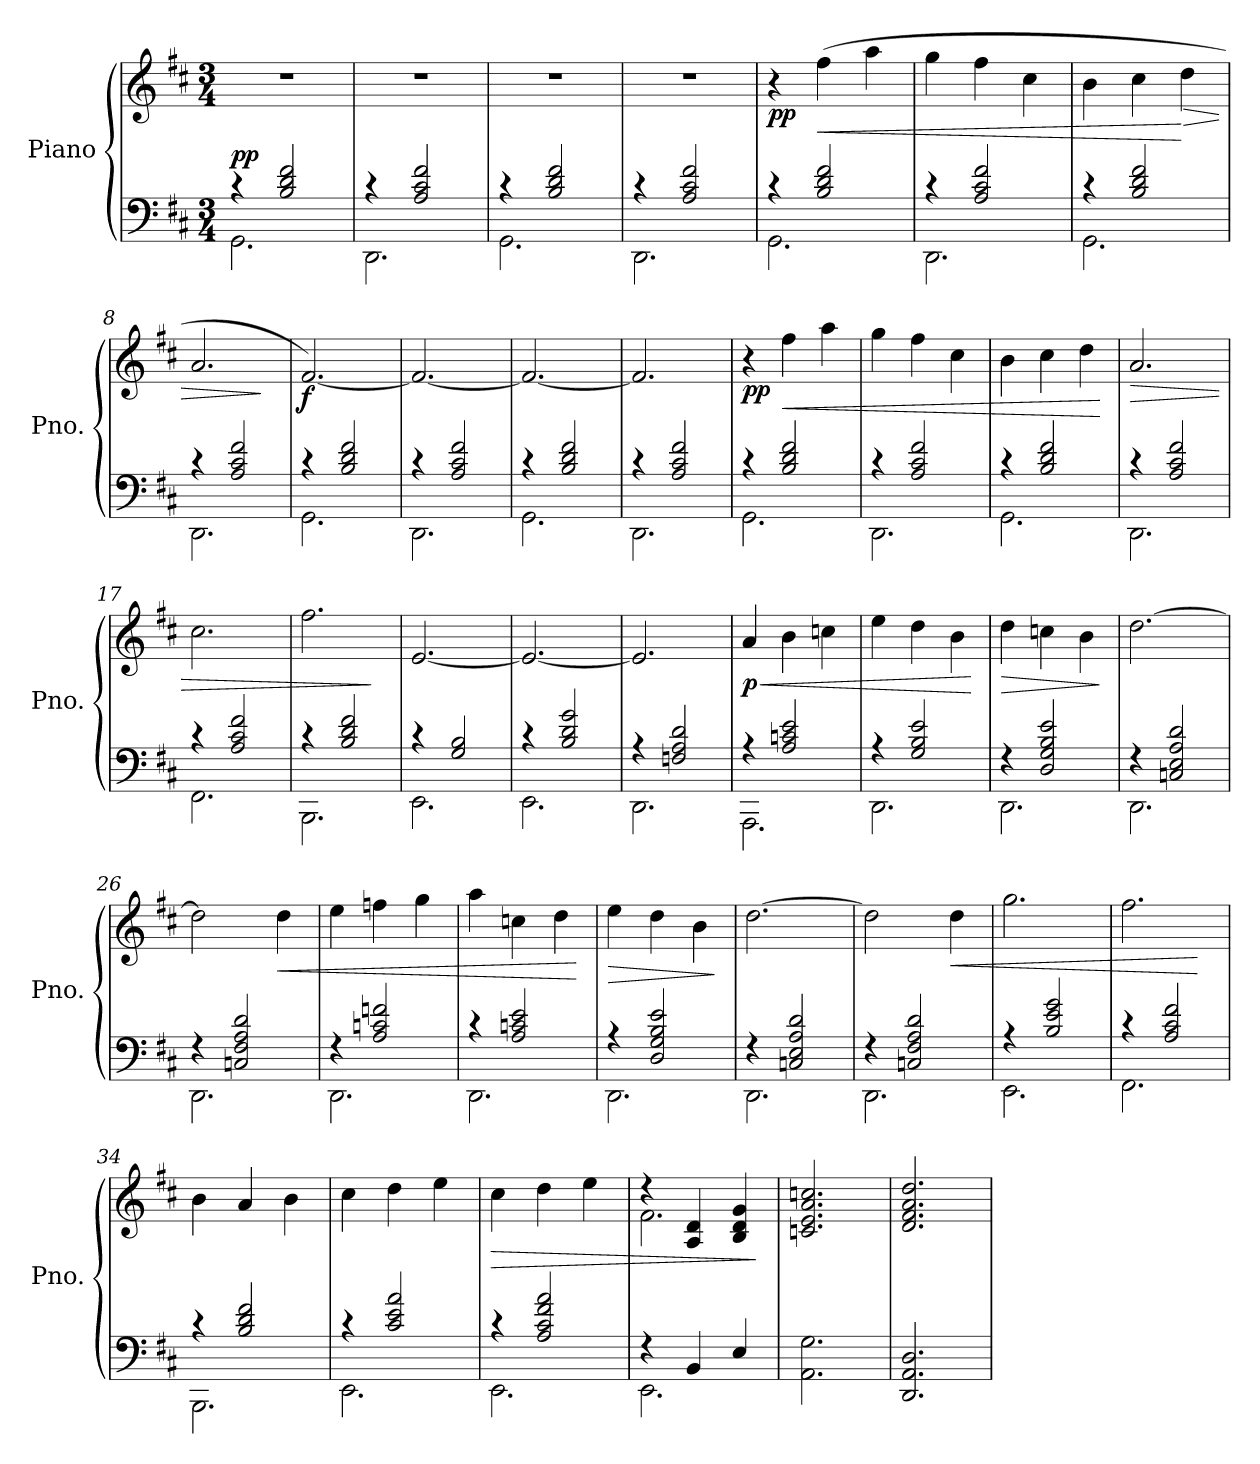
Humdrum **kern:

**kern	**kern	**dynam
*part1	*part1	*part1
*staff2	*staff1	*staff1/2
*I"Piano	*	*
*I'Pno.	*	*
*clefF4	*clefG2	*
*k[f#c#]	*k[f#c#]	*
*M3/4	*M3/4	*
*MM66	*MM66	*
=1	=1	=1
*^	*	*
!	!	!	!LO:DY:a=2
4r	2.GG\	2.r	pp
2B/ 2d/ 2f#/	.	.	.
=2	=2	=2	=2
4r	2.DD\	2.r	.
2A/ 2c#/ 2f#/	.	.	.
=3	=3	=3	=3
4r	2.GG\	2.r	.
2B/ 2d/ 2f#/	.	.	.
=4	=4	=4	=4
4r	2.DD\	2.r	.
2A/ 2c#/ 2f#/	.	.	.
=5	=5	=5	=5
!	!	!	!LO:DY:b
4r	2.GG\	4r	pp
!	!	!	!LO:HP:b
2B/ 2d/ 2f#/	.	(>4ff#\	<
.	.	4aa\	.
=6	=6	=6	=6
4r	2.DD\	4gg\	.
2A/ 2c#/ 2f#/	.	4ff#\	.
.	.	4cc#\	.
=7	=7	=7	=7
4r	2.GG\	4b\	.
2B/ 2d/ 2f#/	.	4cc#\	.
!	!	!	!LO:HP:n=1:b
.	.	4dd\	[ >
=8	=8	=8	=8
4r	2.DD\	2.a/	.
2A/ 2c#/ 2f#/	.	.	.
*v	*v	*	*
.	.	]
!!LO:LB:g=z
=9	=9	=9
*^	*	*
!	!	!	!LO:DY:b
4r	2.GG\	[2.f#/)	f
2B/ 2d/ 2f#/	.	.	.
=10	=10	=10	=10
4r	2.DD\	2.f#/_	.
2A/ 2c#/ 2f#/	.	.	.
=11	=11	=11	=11
4r	2.GG\	2.f#/_	.
2B/ 2d/ 2f#/	.	.	.
=12	=12	=12	=12
4r	2.DD\	2.f#/]	.
2A/ 2c#/ 2f#/	.	.	.
=13	=13	=13	=13
!	!	!	!LO:DY:b
4r	2.GG\	4r	pp
!	!	!	!LO:HP:b
2B/ 2d/ 2f#/	.	4ff#\	<
.	.	4aa\	.
=14	=14	=14	=14
4r	2.DD\	4gg\	.
2A/ 2c#/ 2f#/	.	4ff#\	.
.	.	4cc#\	.
=15	=15	=15	=15
4r	2.GG\	4b\	.
2B/ 2d/ 2f#/	.	4cc#\	.
.	.	4dd\	.
*v	*v	*	*
.	.	[
=16	=16	=16
*^	*	*
!	!	!	!LO:HP:b
4r	2.DD\	2.a/	>
2A/ 2c#/ 2f#/	.	.	.
=17	=17	=17	=17
4r	2.FF#\	2.cc#\	.
2A/ 2c#/ 2f#/	.	.	.
!!LO:LB:g=z
=18	=18	=18	=18
4r	2.BBB\	2.ff#\	.
2B/ 2d/ 2f#/	.	.	.
*v	*v	*	*
.	.	]
=19	=19	=19
*^	*	*
4r	2.EE\	[2.e/	.
2G/ 2B/	.	.	.
=20	=20	=20	=20
4r	2.EE\	2.e/_	.
2B/ 2d/ 2g/	.	.	.
=21	=21	=21	=21
4r	2.DD\	2.e/]	.
2Fn/ 2A/ 2d/	.	.	.
=22	=22	=22	=22
!	!	!	!LO:HP:b
!	!	!	!LO:DY:n=1:b
4r	2.AAA\	4a/	< p
2A/ 2cn/ 2e/	.	4b\	.
.	.	4ccn\	.
=23	=23	=23	=23
4r	2.DD\	4ee\	.
2G/ 2B/ 2e/	.	4dd\	.
.	.	4b\	.
*v	*v	*	*
.	.	[
=24	=24	=24
*^	*	*
!	!	!	!LO:HP:b
4r	2.DD\	4dd\	>
2D/ 2G/ 2B/ 2e/	.	4ccn\	.
.	.	4b\	.
*v	*v	*	*
.	.	]
=25	=25	=25
*^	*	*
4r	2.DD\	[2.dd\	.
2Cn/ 2E/ 2A/ 2d/	.	.	.
!!LO:LB:g=z
=26	=26	=26	=26
4r	2.DD\	2dd\]	.
2Cn/ 2F#/ 2A/ 2d/	.	.	.
!	!	!	!LO:HP:b
.	.	4dd\	<
=27	=27	=27	=27
4r	2.DD\	4ee\	.
2A/ 2cn/ 2fn/	.	4ffn\	.
.	.	4gg\	.
=28	=28	=28	=28
4r	2.DD\	4aa\	.
2A/ 2cn/ 2e/	.	4ccn\	.
.	.	4dd\	.
*v	*v	*	*
.	.	[
=29	=29	=29
*^	*	*
!	!	!	!LO:HP:b
4r	2.DD\	4ee\	>
2D/ 2G/ 2B/ 2e/	.	4dd\	.
.	.	4b\	.
*v	*v	*	*
.	.	]
=30	=30	=30
*^	*	*
4r	2.DD\	[2.dd\	.
2Cn/ 2E/ 2A/ 2d/	.	.	.
=31	=31	=31	=31
4r	2.DD\	2dd\]	.
2Cn/ 2F#/ 2A/ 2d/	.	.	.
!	!	!	!LO:HP:b
.	.	4dd\	<
=32	=32	=32	=32
4r	2.EE\	2.gg\	.
2B/ 2e/ 2g/	.	.	.
!!LO:LB:g=z
=33	=33	=33	=33
4r	2.FF#\	2.ff#\	.
2A/ 2c#/ 2f#/	.	.	.
*v	*v	*	*
.	.	[
=34	=34	=34
*^	*	*
4r	2.BBB\	4b\	.
2B/ 2d/ 2f#/	.	4a/	.
.	.	4b\	.
=35	=35	=35	=35
4r	2.EE\	4cc#\	.
2c#/ 2e/ 2a/	.	4dd\	.
.	.	4ee\	.
=36	=36	=36	=36
!	!	!	!LO:HP:b
4r	2.EE\	4cc#\	>
2A/ 2c#/ 2f#/ 2a/	.	4dd\	.
.	.	4ee\	.
=37	=37	=37	=37
*	*	*^	*
4r	2.EE\	4r	2.f#\	.
4BB/	.	4A/ 4d/	.	.
4E/	.	4B/ 4d/ 4g/	.	.
*v	*v	*	*	*
*	*v	*v	*
.	.	]
=38	=38	=38
2.AA\ 2.G\	2.cn/ 2.e/ 2.a/ 2.ccn/	.
=39	=39	=39
2.DD/ 2.AA/ 2.D/	2.d/ 2.f#/ 2.a/ 2.dd/	.
=	=	=
*-	*-	*-
